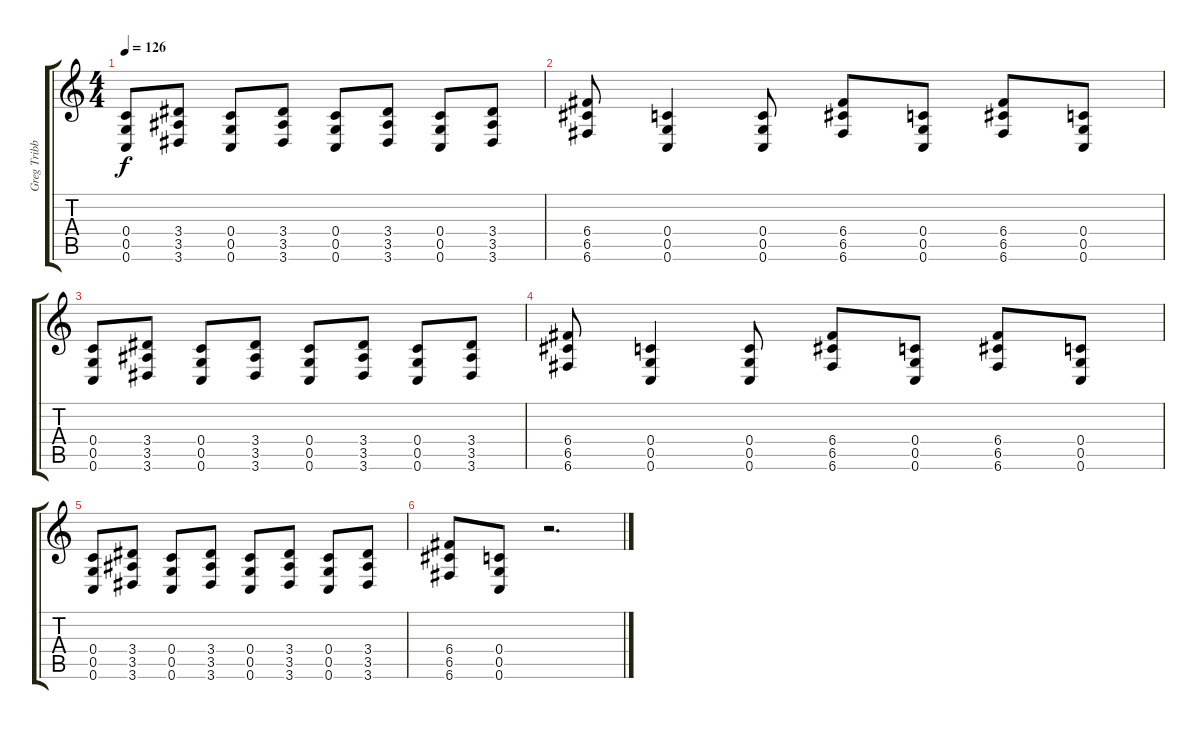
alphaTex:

\track ("Greg Tribbett" "Greg Tribb") {instrument overdrivenguitar}
\staff {score tabs}
\tuning (D4 A3 F3 C3 G2 C2) {hide}
\ts (4 4)
\tempo 126
\clef g2
\ks c
(0.4 0.5 0.6).8{dy f} (3.4 3.5 3.6).8 (0.4 0.5 0.6).8 (3.4 3.5 3.6).8 (0.4 0.5 0.6).8 (3.4 3.5 3.6).8 (0.4 0.5 0.6).8 (3.4 3.5 3.6).8 |
(6.4 6.5 6.6).8 (0.4 0.5 0.6).4 (0.4 0.5 0.6).8 (6.4 6.5 6.6).8 (0.4 0.5 0.6).8 (6.4 6.5 6.6).8 (0.4 0.5 0.6).8 |
(0.4 0.5 0.6).8 (3.4 3.5 3.6).8 (0.4 0.5 0.6).8 (3.4 3.5 3.6).8 (0.4 0.5 0.6).8 (3.4 3.5 3.6).8 (0.4 0.5 0.6).8 (3.4 3.5 3.6).8 |
(6.4 6.5 6.6).8 (0.4 0.5 0.6).4 (0.4 0.5 0.6).8 (6.4 6.5 6.6).8 (0.4 0.5 0.6).8 (6.4 6.5 6.6).8 (0.4 0.5 0.6).8 |
(0.4 0.5 0.6).8 (3.4 3.5 3.6).8 (0.4 0.5 0.6).8 (3.4 3.5 3.6).8 (0.4 0.5 0.6).8 (3.4 3.5 3.6).8 (0.4 0.5 0.6).8 (3.4 3.5 3.6).8 |
(6.4 6.5 6.6).8 (0.4 0.5 0.6).8 r.2{d}
